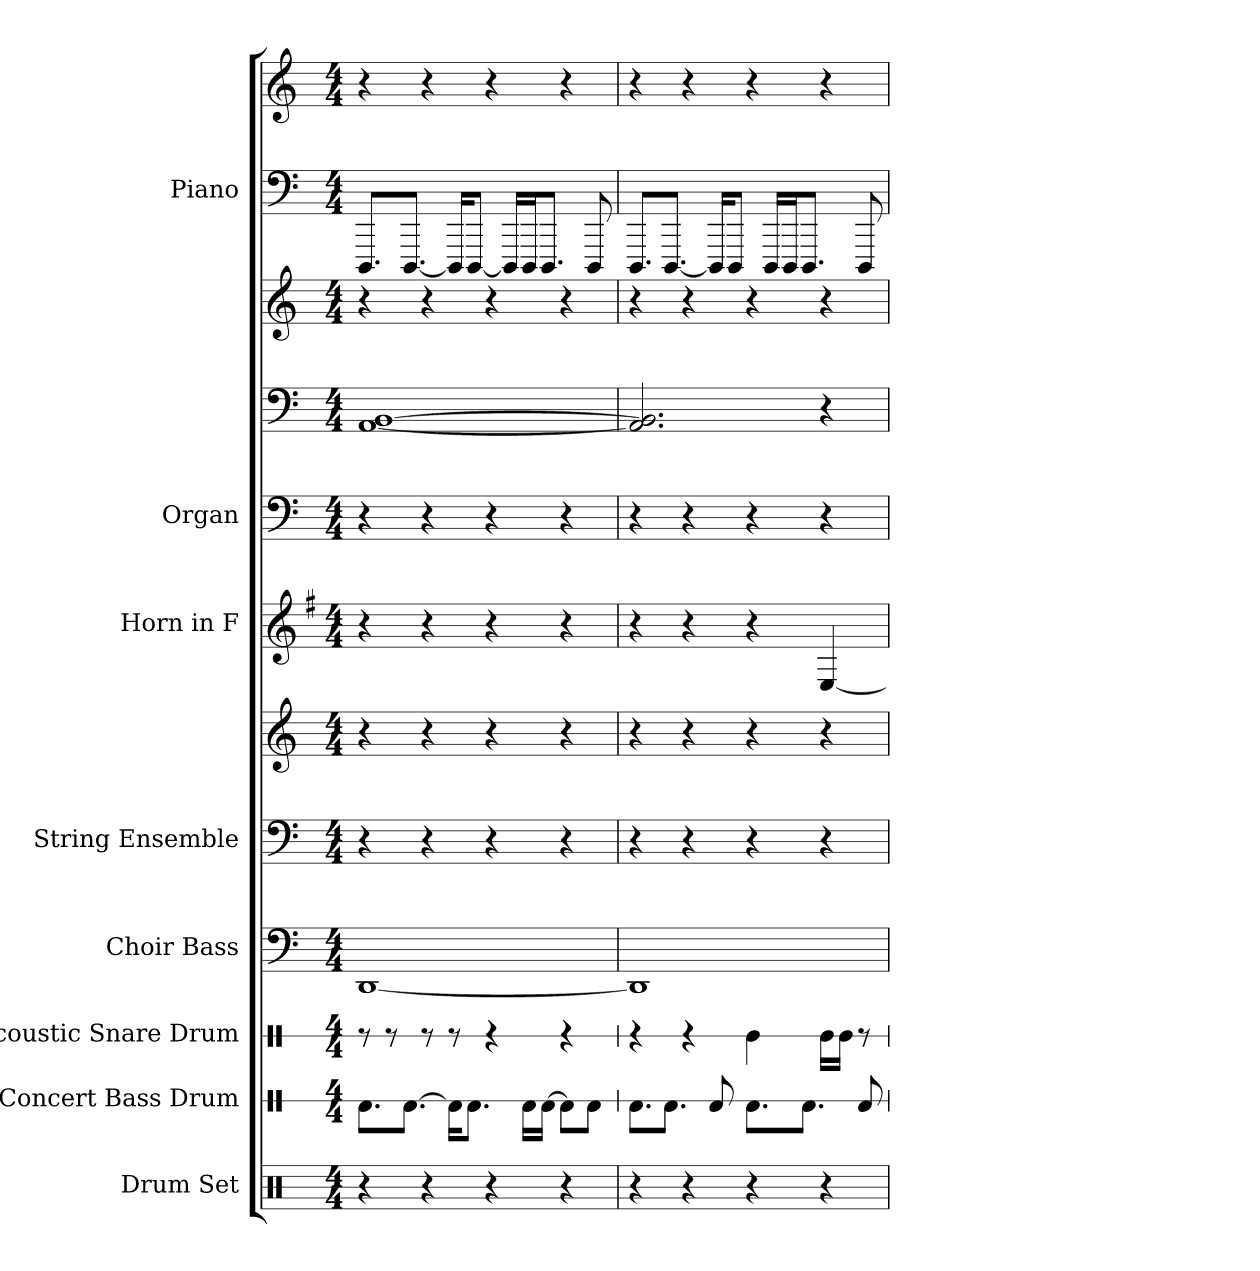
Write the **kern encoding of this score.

**kern	**kern	**kern	**kern	**kern	**kern	**kern	**kern	**kern	**kern	**kern	**kern
*part8	*part7	*part6	*part5	*part4	*part4	*part3	*part2	*part2	*part2	*part1	*part1
*staff12	*staff11	*staff10	*staff9	*staff8	*staff7	*staff6	*staff5	*staff4	*staff3	*staff2	*staff1
*I"Drum Set	*I"Concert Bass Drum	*I"Acoustic Snare Drum	*I"Choir Bass	*I"String Ensemble	*	*I"Horn in F	*I"Organ	*	*	*I"Piano	*
*I'Drums	*I'CBD	*I'Snr	*I'Bass	*I'St. Ens.	*	*	*I'Org.	*	*	*I'Pno.	*
*stria5	*stria1	*stria1	*stria5	*stria5	*stria5	*stria5	*stria5	*stria5	*stria5	*stria5	*stria5
*clefX	*clefX	*clefX	*clefF4	*clefF4	*clefG2	*clefG2	*clefF4	*clefF4	*clefG2	*clefF4	*clefG2
*	*	*	*	*	*	*ITrd4c7	*	*	*	*	*
*k[]	*k[]	*k[]	*k[]	*k[]	*k[]	*k[]	*k[]	*k[]	*k[]	*k[]	*k[]
*M4/4	*M4/4	*M4/4	*M4/4	*M4/4	*M4/4	*M4/4	*M4/4	*M4/4	*M4/4	*M4/4	*M4/4
*MM90	*MM90	*MM90	*MM90	*MM90	*MM90	*MM90	*MM90	*MM90	*MM90	*MM90	*MM90
=1	=1	=1	=1	=1	=1	=1	=1	=1	=1	=1	=1
4r	8.RdL	8r	[1DD	4r	4r	4r	4r	[1BB [1AA	4r	8.DDDL	4r
.	.	8r	.	.	.	.	.	.	.	.	.
.	[8.RdJ	.	.	.	.	.	.	.	.	[8.DDDJ	.
4r	.	8r	.	4r	4r	4r	4r	.	4r	.	4r
.	16RdKL]	8r	.	.	.	.	.	.	.	16DDDKL]	.
.	8.RdJ	.	.	.	.	.	.	.	.	[8DDDJ	.
4r	.	4r	.	4r	4r	4r	4r	.	4r	.	4r
.	.	.	.	.	.	.	.	.	.	16DDDLL]	.
.	16RdLL	.	.	.	.	.	.	.	.	16DDDJ	.
.	[16RdJJ	.	.	.	.	.	.	.	.	8.DDDJ	.
4r	8RdL]	4r	.	4r	4r	4r	4r	.	4r	.	4r
.	8RdJ	.	.	.	.	.	.	.	.	8DDD	.
=2	=2	=2	=2	=2	=2	=2	=2	=2	=2	=2	=2
4r	8.RdL	4r	1DD]	4r	4r	4r	4r	2.BB] 2.AA]	4r	8.DDDL	4r
.	8.RdJ	.	.	.	.	.	.	.	.	[8.DDDJ	.
4r	.	4r	.	4r	4r	4r	4r	.	4r	.	4r
.	8Rd	.	.	.	.	.	.	.	.	16DDDKL]	.
.	.	.	.	.	.	.	.	.	.	8DDDJ	.
4r	8.RdL	4Re	.	4r	4r	4r	4r	.	4r	.	4r
.	.	.	.	.	.	.	.	.	.	16DDDLL	.
.	.	.	.	.	.	.	.	.	.	16DDDJ	.
.	8.RdJ	.	.	.	.	.	.	.	.	8.DDDJ	.
4r	.	16ReLL	.	4r	4r	[4AA	4r	4r	4r	.	4r
.	.	16ReJJ	.	.	.	.	.	.	.	.	.
.	8Rd	8r	.	.	.	.	.	.	.	8DDD	.
=	=	=	=	=	=	=	=	=	=	=	=
*-	*-	*-	*-	*-	*-	*-	*-	*-	*-	*-	*-
